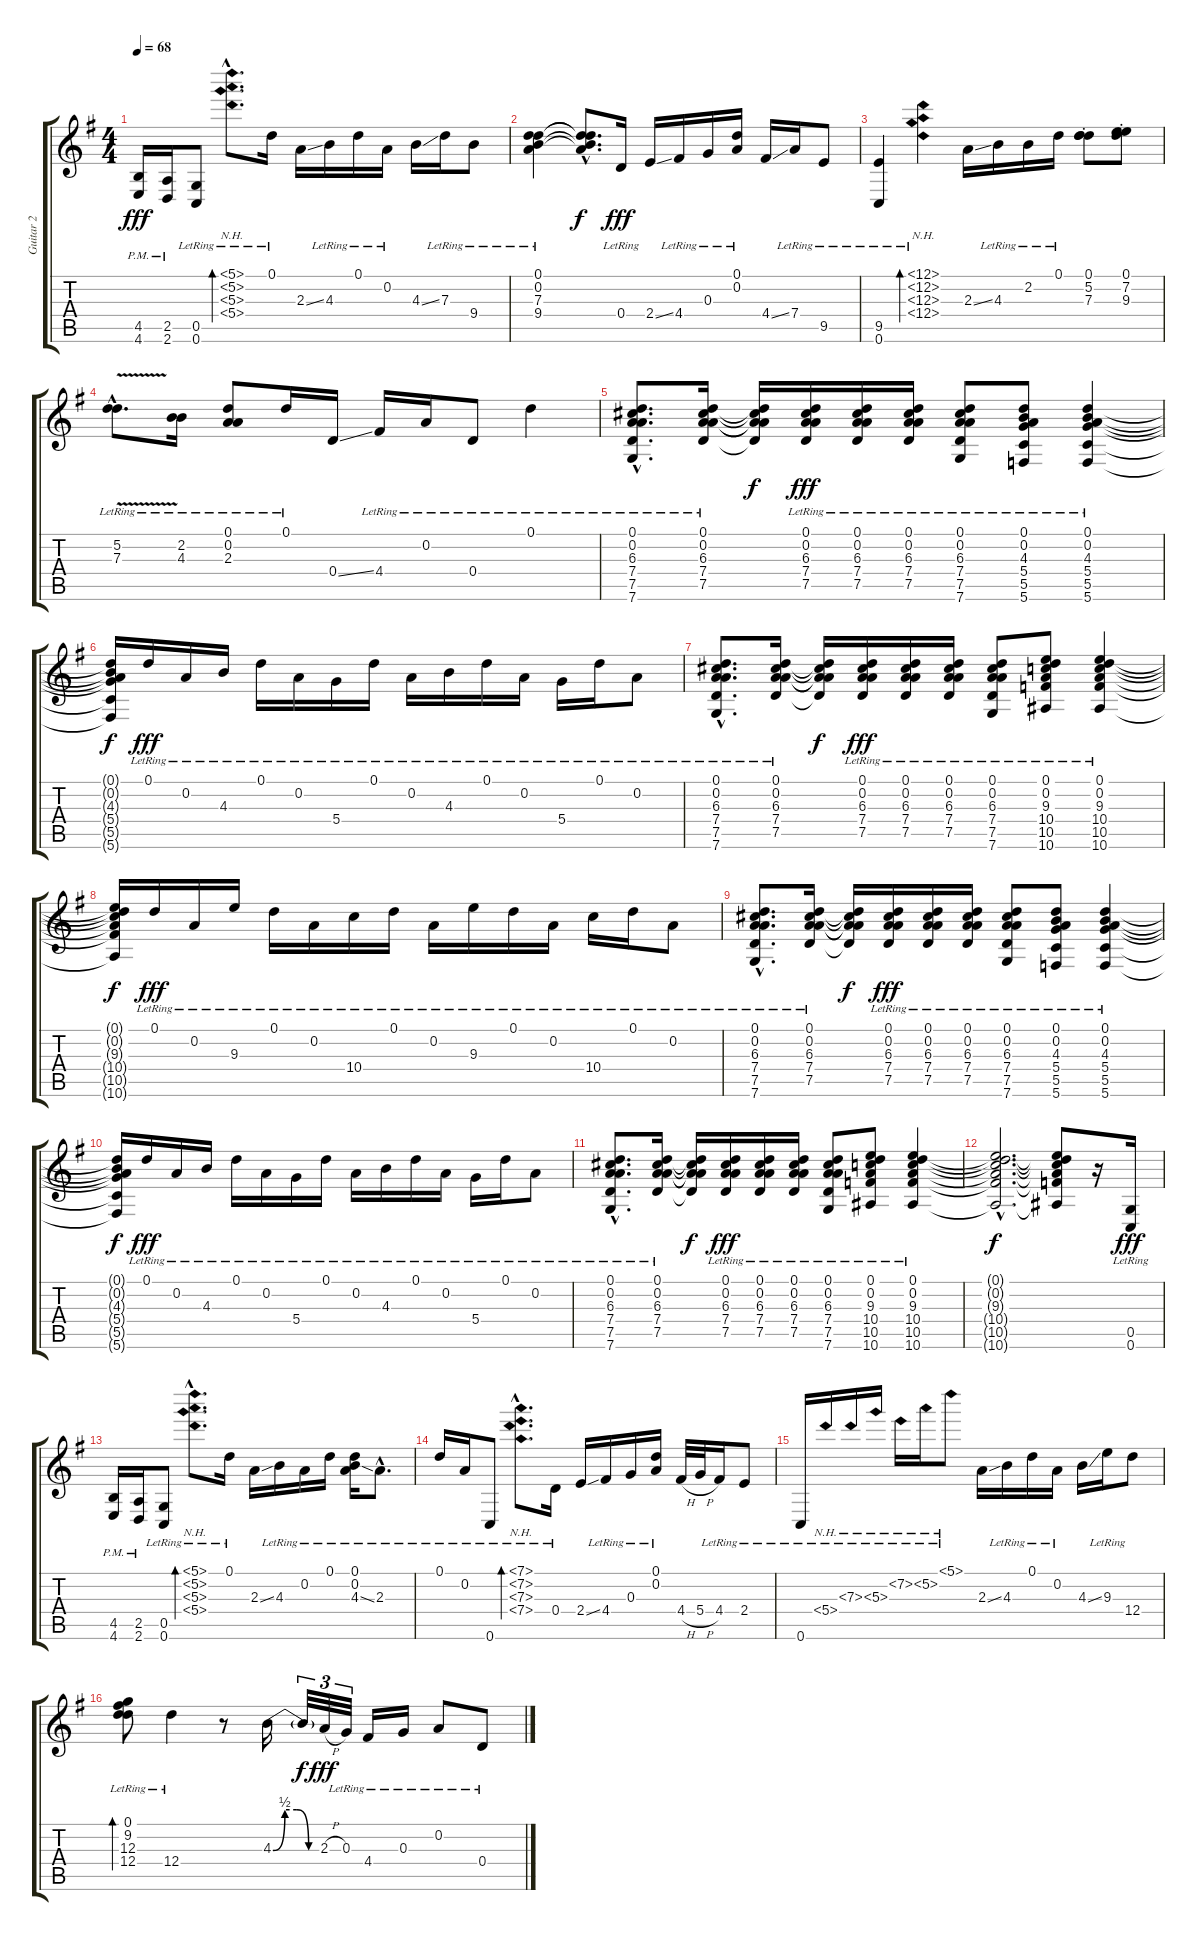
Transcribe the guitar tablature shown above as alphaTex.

\track ("Guitar 2" "Guitar 2") {instrument acousticguitarnylon}
\staff {score tabs}
\tuning (D4 A3 G3 D3 G2 C2) {hide}
\ts (4 4)
\tempo 68
\clef g2
\ks g
(4.5{pm} 4.6{pm}).16{dy fff} (2.5{pm} 2.6{pm}).16 (0.5{lr} 0.6{lr}).8 (5.1{nh hac lr} 5.2{nh hac lr} 5.3{nh hac lr} 5.4{nh hac lr}).8{d bd 240} 0.1{lr}.16 2.3{ss}.16 4.3{lr}.16 0.1{lr}.16 0.2{lr}.16 4.3{ss}.16 7.3{lr}.16 9.4{lr}.8 |
(0.1{lr} 0.2{lr} 7.3{lr} 9.4{lr}).4 (0.1{hac t} 0.2{hac t} 7.3{hac t} 9.4{hac t}).8{d dy f} 0.4{lr}.16{dy fff} 2.4{ss}.16 4.4{lr}.16 0.3{lr}.16 (0.1{lr} 0.2{lr}).16 4.4{ss}.16 7.4{lr}.16 9.5{lr}.8 |
(9.5{lr} 0.6{lr}).4 (12.1{nh lr} 12.2{nh lr} 12.3{nh lr} 12.4{nh lr}).4{bd 240} 2.3{ss}.16 4.3{lr}.16 2.2{lr}.16 0.1{lr}.16 (0.1{st} 5.2{st} 7.3{st}).8 (0.1{st} 7.2{st} 9.3{st}).8 |
(5.2{v hac lr} 7.3{v hac lr}).8{d} (2.2{lr} 4.3{lr}).16 (0.1{lr} 0.2{lr} 2.3{lr}).8 0.1{lr}.16 0.4{ss}.16 4.4{lr}.16 0.2{lr}.16 0.4{lr}.8 0.1{lr}.4 |
(0.1{hac lr} 0.2{hac lr} 6.3{hac lr} 7.4{hac lr} 7.5{hac lr} 7.6{hac lr}).8{d} (0.1{lr} 0.2{lr} 6.3{lr} 7.4{lr} 7.5{lr}).16 (0.1{t} 0.2{t} 6.3{t} 7.4{t} 7.5{t}).16{dy f} (0.1{lr} 0.2{lr} 6.3{lr} 7.4{lr} 7.5{lr}).16{dy fff} (0.1{lr} 0.2{lr} 6.3{lr} 7.4{lr} 7.5{lr}).16 (0.1{lr} 0.2{lr} 6.3{lr} 7.4{lr} 7.5{lr}).16 (0.1{lr} 0.2{lr} 6.3{lr} 7.4{lr} 7.5{lr} 7.6{lr}).8 (0.1{lr} 0.2{lr} 4.3{lr} 5.4{lr} 5.5{lr} 5.6{lr}).8 (0.1{lr} 0.2{lr} 4.3{lr} 5.4{lr} 5.5{lr} 5.6{lr}).4 |
(0.1{t} 0.2{t} 4.3{t} 5.4{t} 5.5{t} 5.6{t}).16{dy f} 0.1{lr}.16{dy fff} 0.2{lr}.16 4.3{lr}.16 0.1{lr}.16 0.2{lr}.16 5.4{lr}.16 0.1{lr}.16 0.2{lr}.16 4.3{lr}.16 0.1{lr}.16 0.2{lr}.16 5.4{lr}.16 0.1{lr}.16 0.2{lr}.8 |
(0.1{hac lr} 0.2{hac lr} 6.3{hac lr} 7.4{hac lr} 7.5{hac lr} 7.6{hac lr}).8{d} (0.1{lr} 0.2{lr} 6.3{lr} 7.4{lr} 7.5{lr}).16 (0.1{t} 0.2{t} 6.3{t} 7.4{t} 7.5{t}).16{dy f} (0.1{lr} 0.2{lr} 6.3{lr} 7.4{lr} 7.5{lr}).16{dy fff} (0.1{lr} 0.2{lr} 6.3{lr} 7.4{lr} 7.5{lr}).16 (0.1{lr} 0.2{lr} 6.3{lr} 7.4{lr} 7.5{lr}).16 (0.1{lr} 0.2{lr} 6.3{lr} 7.4{lr} 7.5{lr} 7.6{lr}).8 (0.1{lr} 0.2{lr} 9.3{lr} 10.4{lr} 10.5{lr} 10.6{lr}).8 (0.1{lr} 0.2{lr} 9.3{lr} 10.4{lr} 10.5{lr} 10.6{lr}).4 |
(0.1{t} 0.2{t} 9.3{t} 10.4{t} 10.5{t} 10.6{t}).16{dy f} 0.1{lr}.16{dy fff} 0.2{lr}.16 9.3{lr}.16 0.1{lr}.16 0.2{lr}.16 10.4{lr}.16 0.1{lr}.16 0.2{lr}.16 9.3{lr}.16 0.1{lr}.16 0.2{lr}.16 10.4{lr}.16 0.1{lr}.16 0.2{lr}.8 |
(0.1{hac lr} 0.2{hac lr} 6.3{hac lr} 7.4{hac lr} 7.5{hac lr} 7.6{hac lr}).8{d} (0.1{lr} 0.2{lr} 6.3{lr} 7.4{lr} 7.5{lr}).16 (0.1{t} 0.2{t} 6.3{t} 7.4{t} 7.5{t}).16{dy f} (0.1{lr} 0.2{lr} 6.3{lr} 7.4{lr} 7.5{lr}).16{dy fff} (0.1{lr} 0.2{lr} 6.3{lr} 7.4{lr} 7.5{lr}).16 (0.1{lr} 0.2{lr} 6.3{lr} 7.4{lr} 7.5{lr}).16 (0.1{lr} 0.2{lr} 6.3{lr} 7.4{lr} 7.5{lr} 7.6{lr}).8 (0.1{lr} 0.2{lr} 4.3{lr} 5.4{lr} 5.5{lr} 5.6{lr}).8 (0.1{lr} 0.2{lr} 4.3{lr} 5.4{lr} 5.5{lr} 5.6{lr}).4 |
(0.1{t} 0.2{t} 4.3{t} 5.4{t} 5.5{t} 5.6{t}).16{dy f} 0.1{lr}.16{dy fff} 0.2{lr}.16 4.3{lr}.16 0.1{lr}.16 0.2{lr}.16 5.4{lr}.16 0.1{lr}.16 0.2{lr}.16 4.3{lr}.16 0.1{lr}.16 0.2{lr}.16 5.4{lr}.16 0.1{lr}.16 0.2{lr}.8 |
(0.1{hac lr} 0.2{hac lr} 6.3{hac lr} 7.4{hac lr} 7.5{hac lr} 7.6{hac lr}).8{d} (0.1{lr} 0.2{lr} 6.3{lr} 7.4{lr} 7.5{lr}).16 (0.1{t} 0.2{t} 6.3{t} 7.4{t} 7.5{t}).16{dy f} (0.1{lr} 0.2{lr} 6.3{lr} 7.4{lr} 7.5{lr}).16{dy fff} (0.1{lr} 0.2{lr} 6.3{lr} 7.4{lr} 7.5{lr}).16 (0.1{lr} 0.2{lr} 6.3{lr} 7.4{lr} 7.5{lr}).16 (0.1{lr} 0.2{lr} 6.3{lr} 7.4{lr} 7.5{lr} 7.6{lr}).8 (0.1{lr} 0.2{lr} 9.3{lr} 10.4{lr} 10.5{lr} 10.6{lr}).8 (0.1{lr} 0.2{lr} 9.3{lr} 10.4{lr} 10.5{lr} 10.6{lr}).4 |
(0.1{hac t} 0.2{hac t} 9.3{hac t} 10.4{hac t} 10.5{hac t} 10.6{hac t}).2{d dy f} (0.1{t} 0.2{t} 9.3{t} 10.4{t} 10.5{t} 10.6{t}).8 r.16 (0.5{lr} 0.6{lr}).16{dy fff} |
(4.5{pm} 4.6{pm}).16 (2.5{pm} 2.6{pm}).16 (0.5{lr} 0.6{lr}).8 (5.1{nh hac lr} 5.2{nh hac lr} 5.3{nh hac lr} 5.4{nh hac lr}).8{d bd 240} 0.1{lr}.16 2.3{ss}.16 4.3{lr}.16 0.2{lr}.16 0.1{lr}.16 (0.1{lr} 0.2{lr} 4.3{ss}).16 2.3{hac lr}.8{d} |
0.1{lr}.16 0.2{lr}.16 0.6{lr}.8 (7.1{nh hac lr} 7.2{nh hac lr} 7.3{nh hac lr} 7.4{nh hac lr}).8{d bd 240} 0.4{lr}.16 2.4{ss}.16 4.4{lr}.16 0.3{lr}.16 (0.1{lr} 0.2{lr}).16 4.4{h}.32 5.4{h}.32 4.4{lr}.16 2.4{lr}.8 |
0.6{lr}.16 5.4{nh lr}.16 7.3{nh lr}.16 5.3{nh lr}.16 7.2{nh lr}.16 5.2{nh lr}.16 5.1{nh lr}.8 2.3{ss}.16 4.3{lr}.16 0.1{lr}.16 0.2{lr}.16 4.3{ss}.16 9.3{lr}.16 12.4{lr}.8 |
(0.1{lr} 9.2{lr} 12.3{lr} 12.4{lr}).8{bd 240} 12.4{lr}.4 r.8 4.3{be (custom 0 0 15 2 30 2 45 0 60 0)}.16 4.3{t}.32{tu (3 2) dy f} 2.3{h}.32{tu (3 2) dy fff} 0.3{lr}.32{tu (3 2)} 4.4{lr}.16 0.3{lr}.16 0.2{lr}.8 0.4{lr}.8
